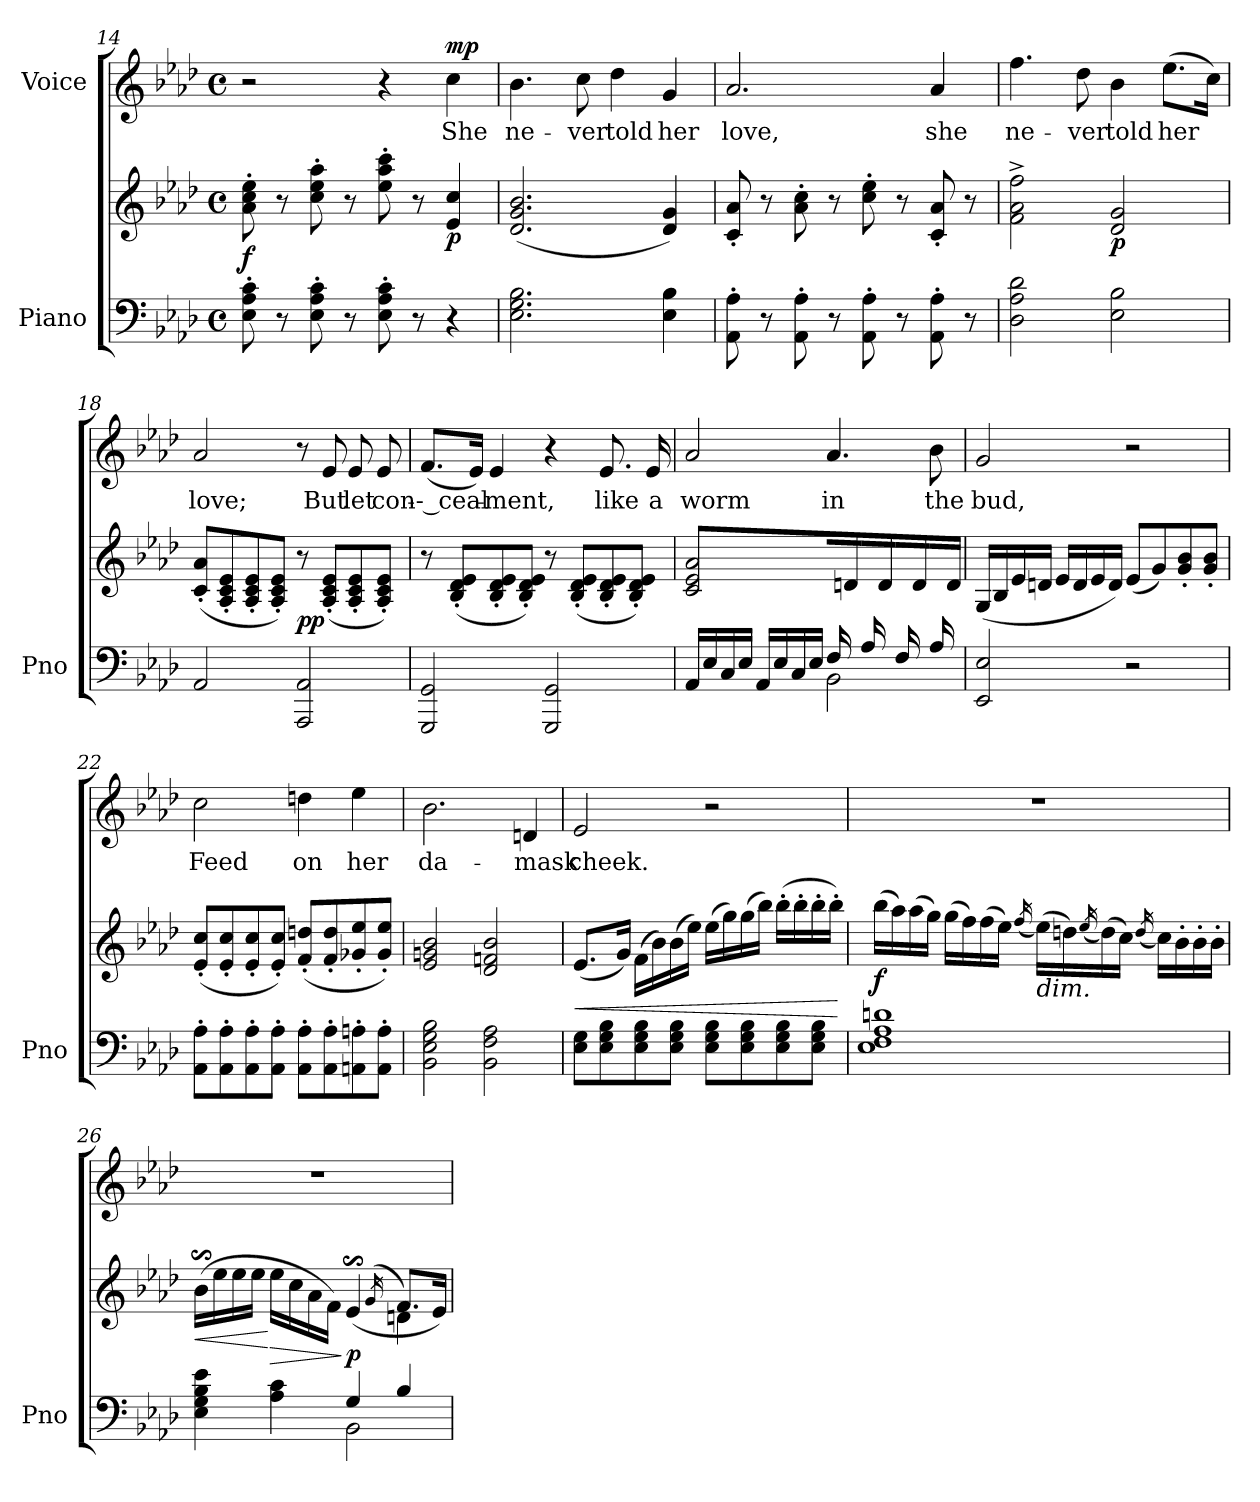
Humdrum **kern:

**kern	**kern	**dynam	**kern	**text	**dynam
*part2	*part2	*part2	*part1	*part1	*part1
*staff3	*staff2	*staff2/3	*staff1	*staff1	*staff1
*I"Piano	*	*	*I"Voice	*	*
*I'Pno	*	*	*	*	*
*clefF4	*clefG2	*	*clefG2	*	*
*k[b-e-a-d-]	*k[b-e-a-d-]	*	*k[b-e-a-d-]	*	*
*M4/4	*M4/4	*	*M4/4	*	*
*met(c)	*met(c)	*	*met(c)	*	*
=14	=14	=14	=14	=14	=14
!	!	!LO:DY:b	!	!	!
8E-\' 8A-\' 8c\'	8a-\' 8cc\' 8ee-\'	f	2r	.	.
8r	8r	.	.	.	.
8E-\' 8A-\' 8c\'	8cc\' 8ee-\' 8aa-\'	.	.	.	.
8r	8r	.	.	.	.
8E-\' 8A-\' 8c\'	8ee-\' 8aa-\' 8ccc\'	.	4r	.	.
8r	8r	.	.	.	.
!	!	!LO:DY:b	!	!LO:LY:b	!LO:DY:a
4r	4e-/ 4cc/	p	4cc\	She	mp
=15	=15	=15	=15	=15	=15
!	!	!	!	!LO:LY:b	!
2.E-\ 2.G\ 2.B-\	(>2.d-/ 2.g/ 2.b-/	.	4.b-\	ne-	.
!	!	!	!	!LO:LY:b	!
.	.	.	8cc\	-ver	.
!	!	!	!	!LO:LY:b	!
.	.	.	4dd-\	told	.
!	!	!	!	!LO:LY:b	!
4E-\ 4B-\	4d-/ 4g/)	.	4g/	her	.
!!LO:PB:g=z
=16	=16	=16	=16	=16	=16
!	!	!	!	!LO:LY:b	!
8AA-\' 8A-\'	8c/' 8a-/'	.	2.a-/	love,	.
8r	8r	.	.	.	.
8AA-\' 8A-\'	8a-\' 8cc\'	.	.	.	.
8r	8r	.	.	.	.
8AA-\' 8A-\'	8cc\' 8ee-\'	.	.	.	.
8r	8r	.	.	.	.
!	!	!	!	!LO:LY:b	!
8AA-\' 8A-\'	8c/' 8a-/'	.	4a-/	she	.
8r	8r	.	.	.	.
=17	=17	=17	=17	=17	=17
!	!	!	!	!LO:LY:b	!
2D-\ 2A-\ 2d-\	2f\^ 2a-\^ 2ff\^	.	4.ff\	ne-	.
!	!	!	!	!LO:LY:b	!
.	.	.	8dd-\	-ver	.
!	!	!LO:DY:b	!	!LO:LY:b	!
2E-\ 2B-\	2d-/ 2g/	p	4b-\	told	.
!	!	!	!	!LO:LY:b	!
.	.	.	(>8.ee-\L	her	.
.	.	.	16cc\Jk)	.	.
=18	=18	=18	=18	=18	=18
!	!	!	!	!LO:LY:b	!
2AA-/	(<8c/' 8a-/'L	.	2a-/	love;	.
.	8A-/' 8c/' 8e-/'	.	.	.	.
.	8A-/' 8c/' 8e-/'	.	.	.	.
.	8A-/' 8c/' 8e-/'J)	.	.	.	.
!	!	!LO:DY:b	!	!	!
2AAA-/ 2AA-/	8r	pp	8r	.	.
!	!	!	!	!LO:LY:b	!
.	(<8A-/' 8c/' 8e-/'L	.	8e-/	But	.
!	!	!	!	!LO:LY:b	!
.	8A-/' 8c/' 8e-/'	.	8e-/	let	.
!	!	!	!	!LO:LY:b	!
.	8A-/' 8c/' 8e-/'J)	.	8e-/	con-	.
!!LO:LB:g=z
=19	=19	=19	=19	=19	=19
!	!	!	!	!LO:LY:b	!
2GGG/ 2GG/	8r	.	(<8.f/L	-- ceal-	.
.	(<8B-/' 8d-/' 8e-/'L	.	.	.	.
.	.	.	16e-/Jk)	.	.
!	!	!	!	!LO:LY:b	!
.	8B-/' 8d-/' 8e-/'	.	4e-/	-ment,	.
.	8B-/' 8d-/' 8e-/'J)	.	.	.	.
2GGG/ 2GG/	8r	.	4r	.	.
.	(<8B-/' 8d-/' 8e-/'L	.	.	.	.
!	!	!	!	!LO:LY:b	!
.	8B-/' 8d-/' 8e-/'	.	8.e-/	like	.
.	8B-/' 8d-/' 8e-/'J)	.	.	.	.
!	!	!	!	!LO:LY:b	!
.	.	.	16e-/	a	.
=20	=20	=20	=20	=20	=20
*^	*	*	*	*	*
!	!	!	!	!	!LO:LY:b	!
2ryy	16AA-/LL	2c/ 2e-/ 2a-/	.	2a-/	worm	.
.	16E-/	.	.	.	.	.
.	16C/	.	.	.	.	.
.	16E-/JJ	.	.	.	.	.
.	16AA-/LL	.	.	.	.	.
.	16E-/	.	.	.	.	.
.	16C/	.	.	.	.	.
.	16E-/JJ	.	.	.	.	.
!	!	!	!	!	!LO:LY:b	!
(>16F/LL	2BB-\	16ryy	.	4.a-/	in	.
16ryy	.	16dn/	.	.	.	.
16A-/	.	16ryy	.	.	.	.
16ryy	.	16d/JJ	.	.	.	.
16F/LL	.	16ryy	.	.	.	.
16ryy	.	16d/	.	.	.	.
!	!	!	!	!	!LO:LY:b	!
16A-/	.	16ryy	.	8b-\	the	.
16ryy	.	16d/JJ)	.	.	.	.
*v	*v	*	*	*	*	*
=21	=21	=21	=21	=21	=21
!	!	!	!	!LO:LY:b	!
2EE-/ 2E-/	(<16G/LL	.	2g/	bud,	.
.	16B-/	.	.	.	.
.	16e-/	.	.	.	.
.	16dn/JJ	.	.	.	.
.	16e-/LL	.	.	.	.
.	16d/	.	.	.	.
.	16e-/	.	.	.	.
.	16d/JJ)	.	.	.	.
2r	(<8e-/L	.	2r	.	.
.	8g/)	.	.	.	.
.	8g/' 8b-/'	.	.	.	.
.	8g/' 8b-/'J	.	.	.	.
!!LO:LB:g=z
=22	=22	=22	=22	=22	=22
!	!	!	!	!LO:LY:b	!
8AA-\' 8A-\'L	(<8e-/' 8cc/'L	.	2cc\	Feed	.
8AA-\' 8A-\'	8e-/' 8cc/'	.	.	.	.
8AA-\' 8A-\'	8e-/' 8cc/'	.	.	.	.
8AA-\' 8A-\'J	8e-/' 8cc/'J)	.	.	.	.
!	!	!	!	!LO:LY:b	!
8AA-\' 8A-\'L	(<8f/' 8ddn/'L	.	4ddn\	on	.
8AA-\' 8A-\'	8f/' 8dd/'	.	.	.	.
!	!	!	!	!LO:LY:b	!
8AAn\' 8An\'	8g-X/' 8ee-/'	.	4ee-\	her	.
8AA\' 8A\'J	8g-/' 8ee-/'J)	.	.	.	.
=23	=23	=23	=23	=23	=23
!	!	!LO:DY:b	!	!LO:LY:b	!
!	!	!LO:DY:n=1:b	!	!	!
2BB-\ 2E-\ 2G\ 2B-\	2e-/ 2gn/ 2b-/	p other-dynamics	2.b-\	da-	.
2BB-\ 2F\ 2A-\	2d-/ 2fn/ 2b-/	.	.	.	.
!	!	!	!	!LO:LY:b	!
.	.	.	4dn/	-mask	.
=24	=24	=24	=24	=24	=24
!	!	!LO:HP:b	!	!LO:LY:b	!
8E-\ 8G\L	(<8.e-/L	<	2e-/	cheek.	.
8E-\ 8G\ 8B-\	.	.	.	.	.
.	16g/Jk)	.	.	.	.
8E-\ 8G\ 8B-\	(>16f\LL	.	.	.	.
.	16b-\)	.	.	.	.
8E-\ 8G\ 8B-\J	(>16b-\	.	.	.	.
.	16ee-\JJ)	.	.	.	.
8E-\ 8G\ 8B-\L	(>16ee-\LL	.	2r	.	.
.	16gg\)	.	.	.	.
8E-\ 8G\ 8B-\	(>16gg\	.	.	.	.
.	16bb-\JJ)	.	.	.	.
8E-\ 8G\ 8B-\	(>16bb-'\LL	.	.	.	.
.	16bb-'\	.	.	.	.
8E-\ 8G\ 8B-\J	16bb-'\	.	.	.	.
.	16bb-'\JJ)	.	.	.	.
.	.	[	.	.	.
!!LO:LB:g=z
=25	=25	=25	=25	=25	=25
!	!	!LO:DY:b	!	!	!
1E- 1F 1A- 1dn	(>16bb-\LL	f	1r	.	.
.	16aa-\)	.	.	.	.
.	(>16aa-\	.	.	.	.
.	16gg\JJ)	.	.	.	.
.	(>16gg\LL	.	.	.	.
.	16ff\)	.	.	.	.
.	(>16ff\	.	.	.	.
.	16ee-\JJ)	.	.	.	.
.	(<16qff/	.	.	.	.
!	!LO:TX:b:i:t=dim.	!	!	!	!
.	(>16ee-\LL)	.	.	.	.
.	16ddn\)	.	.	.	.
.	(<16qee-/	.	.	.	.
.	(>16dd\)	.	.	.	.
.	16cc\JJ)	.	.	.	.
.	(<16qdd/	.	.	.	.
.	16cc\LL)	.	.	.	.
.	16b-'\	.	.	.	.
.	16b-'\	.	.	.	.
.	16b-'\JJ	.	.	.	.
=26	=26	=26	=26	=26	=26
*^	*	*	*	*	*
!	!	!	!LO:HP:b	!	!	!
*	*	*^	*	*	*	*
4E-\ 4G\ 4B-\ 4e-\	2ryy	(>16b-s$SS\LL	2.ryy	<	1r	.	.
.	.	16ee-\	.	.	.	.	.
.	.	16ee-\	.	.	.	.	.
.	.	16ee-\JJ	.	.	.	.	.
!	!	!	!	!LO:HP:n=1:b	!	!	!
4A-\ 4c\	.	16ee-\LL	.	[ >	.	.	.
.	.	16cc\	.	.	.	.	.
.	.	16a-\	.	.	.	.	.
.	.	16f\JJ)	.	.	.	.	.
!	!	!	!	!LO:DY:n=1:b	!	!	!
4G/	2BB-\	(>4e-s$SS/	.	] p	.	.	.
.	.	(>16qg/	.	.	.	.	.
4B-/	.	8.f/L)	4dn\	.	.	.	.
.	.	16e-/Jk)	.	.	.	.	.
*v	*v	*	*	*	*	*	*
*	*v	*v	*	*	*	*
=	=	=	=	=	=
*-	*-	*-	*-	*-	*-
